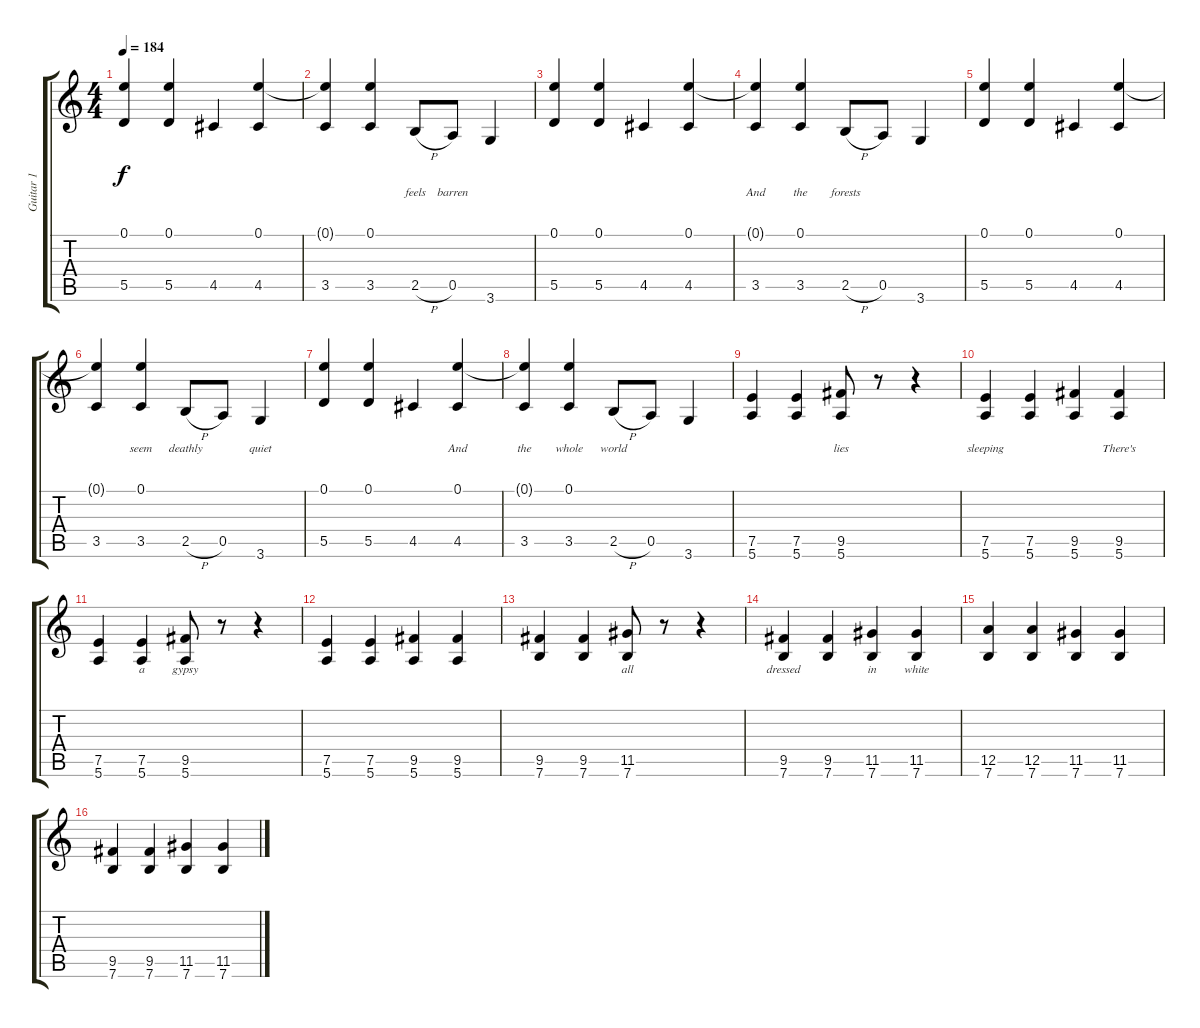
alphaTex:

\track ("Guitar 1" "Guitar 1") {instrument acousticguitarsteel}
\staff {score tabs}
\tuning (E4 B3 G3 D3 A2 E2) {hide}
\ts (4 4)
\tempo 184
\clef g2
\ks c
(0.1 5.5).4{lyrics (0 "") lyrics (1 "") lyrics (2 "") lyrics (3 "") lyrics (4 "") dy f} (0.1 5.5).4{lyrics (0 "") lyrics (1 "") lyrics (2 "") lyrics (3 "") lyrics (4 "")} 4.5.4{lyrics (0 "") lyrics (1 "") lyrics (2 "") lyrics (3 "") lyrics (4 "")} (0.1 4.5).4{lyrics (0 "") lyrics (1 "") lyrics (2 "") lyrics (3 "") lyrics (4 "")} |
(0.1{t} 3.5).4{lyrics (0 "") lyrics (1 "") lyrics (2 "") lyrics (3 "") lyrics (4 "")} (0.1 3.5).4{lyrics (0 "") lyrics (1 "") lyrics (2 "") lyrics (3 "") lyrics (4 "")} 2.5{h}.8{lyrics (0 "feels") lyrics (1 "") lyrics (2 "") lyrics (3 "") lyrics (4 "")} 0.5.8{lyrics (0 "barren") lyrics (1 "") lyrics (2 "") lyrics (3 "") lyrics (4 "")} 3.6.4{lyrics (0 "") lyrics (1 "") lyrics (2 "") lyrics (3 "") lyrics (4 "")} |
(0.1 5.5).4{lyrics (0 "") lyrics (1 "") lyrics (2 "") lyrics (3 "") lyrics (4 "")} (0.1 5.5).4{lyrics (0 "") lyrics (1 "") lyrics (2 "") lyrics (3 "") lyrics (4 "")} 4.5.4{lyrics (0 "") lyrics (1 "") lyrics (2 "") lyrics (3 "") lyrics (4 "")} (0.1 4.5).4{lyrics (0 "") lyrics (1 "") lyrics (2 "") lyrics (3 "") lyrics (4 "")} |
(0.1{t} 3.5).4{lyrics (0 "And") lyrics (1 "") lyrics (2 "") lyrics (3 "") lyrics (4 "")} (0.1 3.5).4{lyrics (0 "the") lyrics (1 "") lyrics (2 "") lyrics (3 "") lyrics (4 "")} 2.5{h}.8{lyrics (0 "forests") lyrics (1 "") lyrics (2 "") lyrics (3 "") lyrics (4 "")} 0.5.8{lyrics (0 "") lyrics (1 "") lyrics (2 "") lyrics (3 "") lyrics (4 "")} 3.6.4{lyrics (0 "") lyrics (1 "") lyrics (2 "") lyrics (3 "") lyrics (4 "")} |
(0.1 5.5).4{lyrics (0 "") lyrics (1 "") lyrics (2 "") lyrics (3 "") lyrics (4 "")} (0.1 5.5).4{lyrics (0 "") lyrics (1 "") lyrics (2 "") lyrics (3 "") lyrics (4 "")} 4.5.4{lyrics (0 "") lyrics (1 "") lyrics (2 "") lyrics (3 "") lyrics (4 "")} (0.1 4.5).4{lyrics (0 "") lyrics (1 "") lyrics (2 "") lyrics (3 "") lyrics (4 "")} |
(0.1{t} 3.5).4{lyrics (0 "") lyrics (1 "") lyrics (2 "") lyrics (3 "") lyrics (4 "")} (0.1 3.5).4{lyrics (0 "seem") lyrics (1 "") lyrics (2 "") lyrics (3 "") lyrics (4 "")} 2.5{h}.8{lyrics (0 "deathly") lyrics (1 "") lyrics (2 "") lyrics (3 "") lyrics (4 "")} 0.5.8{lyrics (0 "") lyrics (1 "") lyrics (2 "") lyrics (3 "") lyrics (4 "")} 3.6.4{lyrics (0 "quiet") lyrics (1 "") lyrics (2 "") lyrics (3 "") lyrics (4 "")} |
(0.1 5.5).4{lyrics (0 "") lyrics (1 "") lyrics (2 "") lyrics (3 "") lyrics (4 "")} (0.1 5.5).4{lyrics (0 "") lyrics (1 "") lyrics (2 "") lyrics (3 "") lyrics (4 "")} 4.5.4{lyrics (0 "") lyrics (1 "") lyrics (2 "") lyrics (3 "") lyrics (4 "")} (0.1 4.5).4{lyrics (0 "And") lyrics (1 "") lyrics (2 "") lyrics (3 "") lyrics (4 "")} |
(0.1{t} 3.5).4{lyrics (0 "the") lyrics (1 "") lyrics (2 "") lyrics (3 "") lyrics (4 "")} (0.1 3.5).4{lyrics (0 "whole") lyrics (1 "") lyrics (2 "") lyrics (3 "") lyrics (4 "")} 2.5{h}.8{lyrics (0 "world") lyrics (1 "") lyrics (2 "") lyrics (3 "") lyrics (4 "")} 0.5.8{lyrics (0 "") lyrics (1 "") lyrics (2 "") lyrics (3 "") lyrics (4 "")} 3.6.4{lyrics (0 "") lyrics (1 "") lyrics (2 "") lyrics (3 "") lyrics (4 "")} |
(7.5 5.6).4{lyrics (0 "") lyrics (1 "") lyrics (2 "") lyrics (3 "") lyrics (4 "")} (7.5 5.6).4{lyrics (0 "") lyrics (1 "") lyrics (2 "") lyrics (3 "") lyrics (4 "")} (9.5 5.6).8{lyrics (0 "lies") lyrics (1 "") lyrics (2 "") lyrics (3 "") lyrics (4 "")} r.8 r.4 |
(7.5 5.6).4{lyrics (0 "sleeping") lyrics (1 "") lyrics (2 "") lyrics (3 "") lyrics (4 "")} (7.5 5.6).4{lyrics (0 "") lyrics (1 "") lyrics (2 "") lyrics (3 "") lyrics (4 "")} (9.5 5.6).4{lyrics (0 "") lyrics (1 "") lyrics (2 "") lyrics (3 "") lyrics (4 "")} (9.5 5.6).4{lyrics (0 "There's") lyrics (1 "") lyrics (2 "") lyrics (3 "") lyrics (4 "")} |
(7.5 5.6).4{lyrics (0 "") lyrics (1 "") lyrics (2 "") lyrics (3 "") lyrics (4 "")} (7.5 5.6).4{lyrics (0 "a") lyrics (1 "") lyrics (2 "") lyrics (3 "") lyrics (4 "")} (9.5 5.6).8{lyrics (0 "gypsy") lyrics (1 "") lyrics (2 "") lyrics (3 "") lyrics (4 "")} r.8 r.4 |
(7.5 5.6).4{lyrics (0 "") lyrics (1 "") lyrics (2 "") lyrics (3 "") lyrics (4 "")} (7.5 5.6).4{lyrics (0 "") lyrics (1 "") lyrics (2 "") lyrics (3 "") lyrics (4 "")} (9.5 5.6).4{lyrics (0 "") lyrics (1 "") lyrics (2 "") lyrics (3 "") lyrics (4 "")} (9.5 5.6).4{lyrics (0 "") lyrics (1 "") lyrics (2 "") lyrics (3 "") lyrics (4 "")} |
(9.5 7.6).4{lyrics (0 "") lyrics (1 "") lyrics (2 "") lyrics (3 "") lyrics (4 "")} (9.5 7.6).4{lyrics (0 "") lyrics (1 "") lyrics (2 "") lyrics (3 "") lyrics (4 "")} (11.5 7.6).8{lyrics (0 "all") lyrics (1 "") lyrics (2 "") lyrics (3 "") lyrics (4 "")} r.8 r.4 |
(9.5 7.6).4{lyrics (0 "dressed") lyrics (1 "") lyrics (2 "") lyrics (3 "") lyrics (4 "")} (9.5 7.6).4{lyrics (0 "") lyrics (1 "") lyrics (2 "") lyrics (3 "") lyrics (4 "")} (11.5 7.6).4{lyrics (0 "in") lyrics (1 "") lyrics (2 "") lyrics (3 "") lyrics (4 "")} (11.5 7.6).4{lyrics (0 "white") lyrics (1 "") lyrics (2 "") lyrics (3 "") lyrics (4 "")} |
(12.5 7.6).4{lyrics (0 "") lyrics (1 "") lyrics (2 "") lyrics (3 "") lyrics (4 "")} (12.5 7.6).4{lyrics (0 "") lyrics (1 "") lyrics (2 "") lyrics (3 "") lyrics (4 "")} (11.5 7.6).4{lyrics (0 "") lyrics (1 "") lyrics (2 "") lyrics (3 "") lyrics (4 "")} (11.5 7.6).4{lyrics (0 "") lyrics (1 "") lyrics (2 "") lyrics (3 "") lyrics (4 "")} |
(9.5 7.6).4{lyrics (0 "") lyrics (1 "") lyrics (2 "") lyrics (3 "") lyrics (4 "")} (9.5 7.6).4{lyrics (0 "") lyrics (1 "") lyrics (2 "") lyrics (3 "") lyrics (4 "")} (11.5 7.6).4{lyrics (0 "") lyrics (1 "") lyrics (2 "") lyrics (3 "") lyrics (4 "")} (11.5 7.6).4{lyrics (0 "") lyrics (1 "") lyrics (2 "") lyrics (3 "") lyrics (4 "")}
